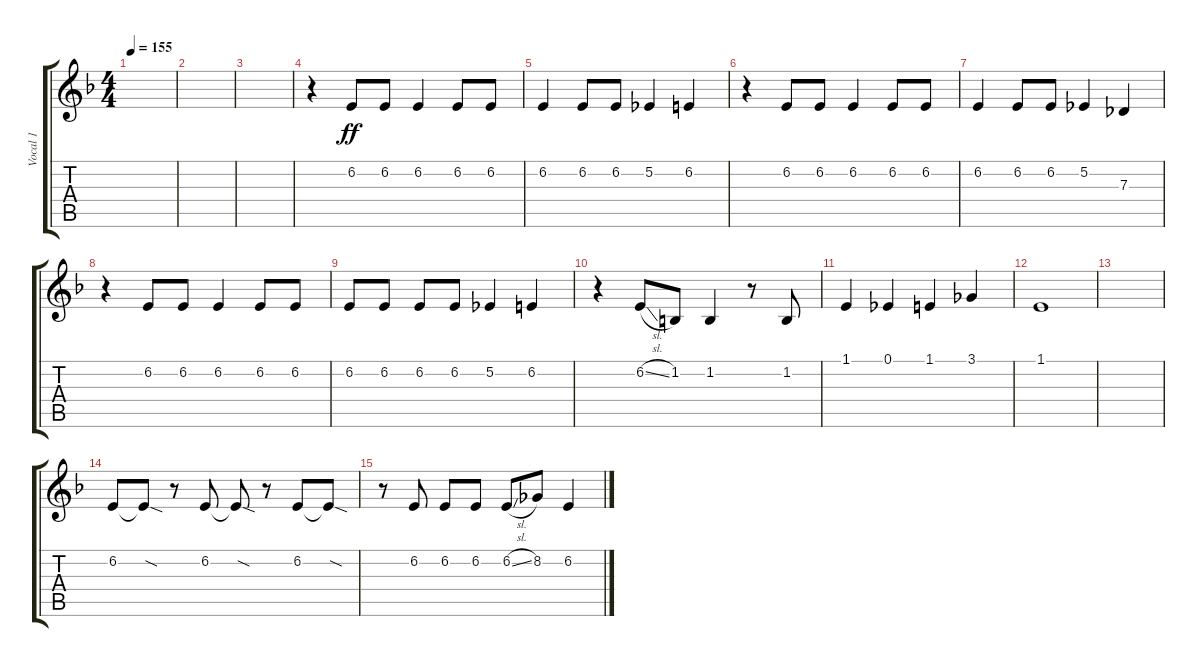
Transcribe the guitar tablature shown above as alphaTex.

\track ("Vocal 1" "Vocal 1") {instrument baritonesax}
\staff {score tabs}
\tuning (Eb4 Bb3 Gb3 Db3 Ab2 Eb2) {hide}
\ts (4 4)
\tempo 155
\clef g2
\ks dminor
|
|
|
r.4 6.2.8{dy ff} 6.2.8 6.2.4 6.2.8 6.2.8 |
6.2.4 6.2.8 6.2.8 5.2.4 6.2.4 |
r.4 6.2.8 6.2.8 6.2.4 6.2.8 6.2.8 |
6.2.4 6.2.8 6.2.8 5.2.4 7.3.4 |
r.4 6.2.8 6.2.8 6.2.4 6.2.8 6.2.8 |
6.2.8 6.2.8 6.2.8 6.2.8 5.2.4 6.2.4 |
r.4 6.2{sl}.8 1.2.8 1.2.4 r.8 1.2.8 |
1.1.4 0.1.4 1.1.4 3.1.4 |
1.1.1 |
|
6.2.8 6.2{sod t}.8 r.8 6.2.8 6.2{sod t}.8 r.8 6.2.8 6.2{sod t}.8 |
r.8 6.2.8 6.2.8 6.2.8 6.2{sl}.8 8.2.8 6.2.4
